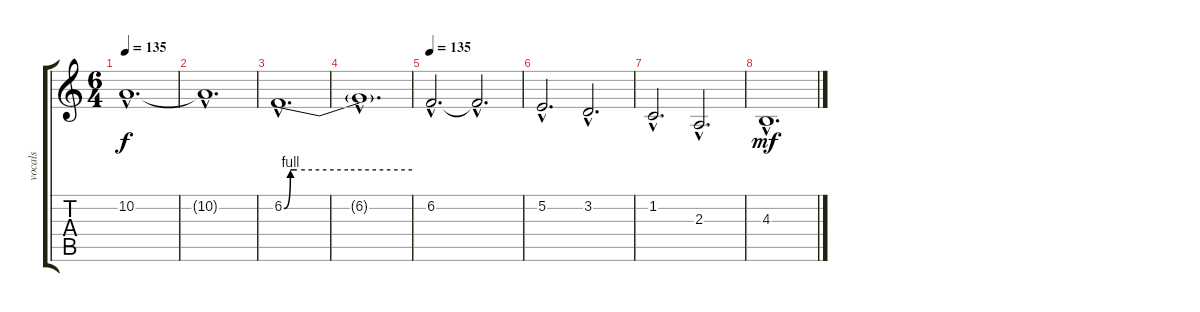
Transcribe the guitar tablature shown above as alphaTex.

\track ("vocals" "vocals") {instrument tangoaccordion}
\staff {score tabs}
\tuning (E4 B3 G3 D3 A2 E2) {hide}
\ts (6 4)
\tempo 135
\clef g2
\ks c
10.2{hac}.1{d dy f instrument stringensemble1} |
10.2{hac t}.1{d} |
6.2{be (custom 0 0 3 4 6 4 30 4 60 4) hac}.1{d} |
6.2{hac t}.1{d} |
\tempo 135
6.2{hac}.2{d} 6.2{hac t}.2{d} |
5.2{hac}.2{d} 3.2{hac}.2{d} |
1.2{hac}.2{d} 2.3{hac}.2{d} |
4.3{hac}.1{d dy mf}
